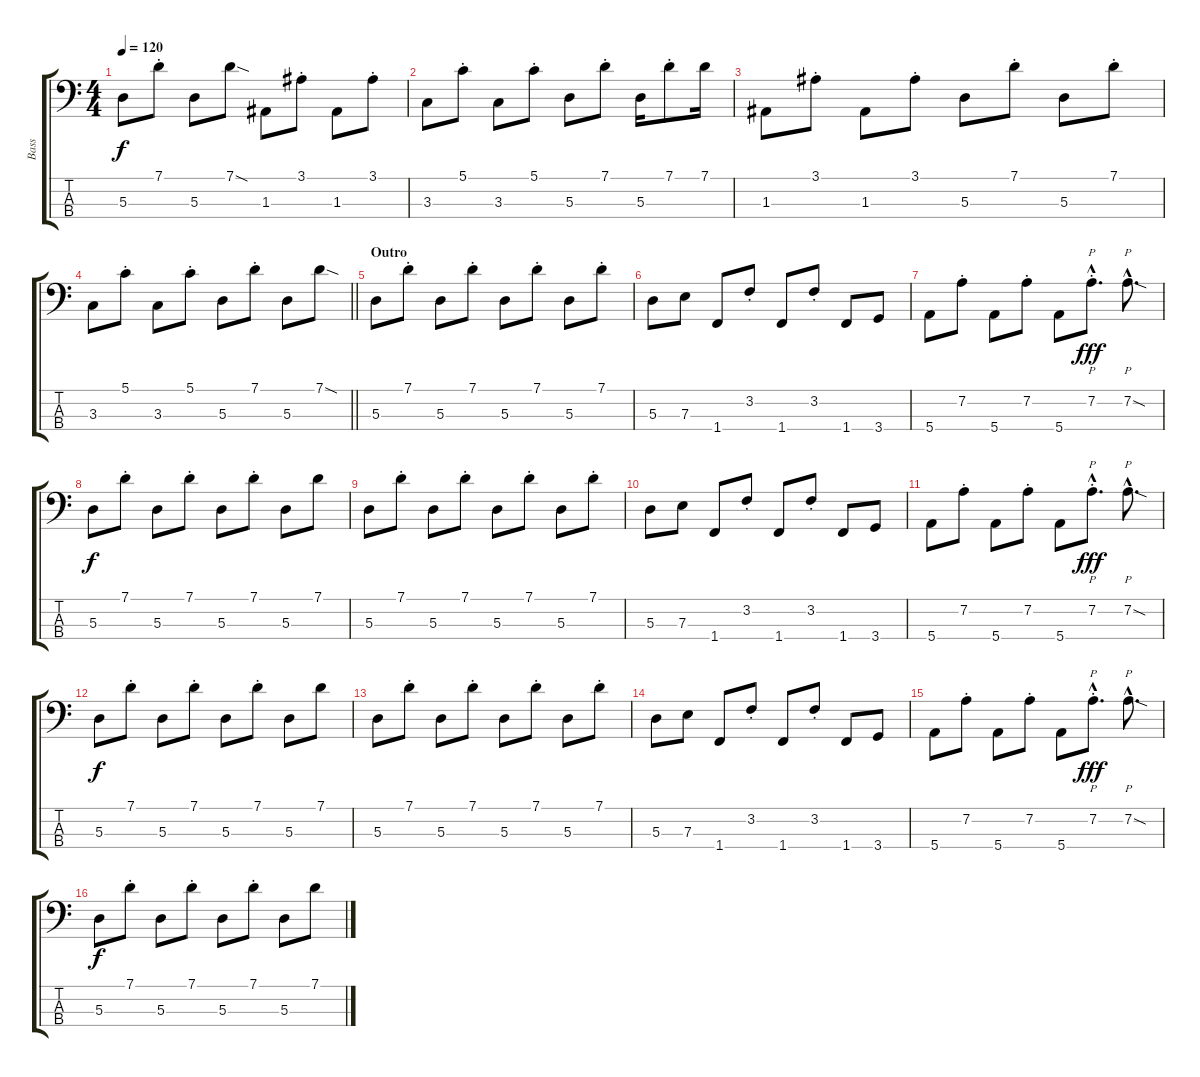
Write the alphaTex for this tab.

\track ("Bass" "Bass") {instrument electricbassfinger}
\staff {score tabs}
\tuning (G2 D2 A1 E1) {hide}
\ts (4 4)
\tempo 120
\clef f4
\ks c
5.3.8{dy f} 7.1{st}.8 5.3.8 7.1{sod}.8 1.3.8 3.1{st}.8 1.3.8 3.1{st}.8 |
3.3.8 5.1{st}.8 3.3.8 5.1{st}.8 5.3.8 7.1{st}.8 5.3.16 7.1{st}.8 7.1.16 |
1.3.8 3.1{st}.8 1.3.8 3.1{st}.8 5.3.8 7.1{st}.8 5.3.8 7.1{st}.8 |
\barLineRight lightlight
3.3.8 5.1{st}.8 3.3.8 5.1{st}.8 5.3.8 7.1{st}.8 5.3.8 7.1{sod}.8 |
\section ("" "Outro")
5.3.8 7.1{st}.8 5.3.8 7.1{st}.8 5.3.8 7.1{st}.8 5.3.8 7.1{st}.8 |
5.3.8 7.3.8 1.4.8 3.2{st}.8 1.4.8 3.2{st}.8 1.4.8 3.4.8 |
5.4.8 7.2{st}.8 5.4.8 7.2{st}.8 5.4.8 7.2{hac st}.8{p d dy fff} 7.2{sod hac}.8{p d} |
5.3.8{dy f} 7.1{st}.8 5.3.8 7.1{st}.8 5.3.8 7.1{st}.8 5.3.8 7.1.8 |
5.3.8 7.1{st}.8 5.3.8 7.1{st}.8 5.3.8 7.1{st}.8 5.3.8 7.1{st}.8 |
5.3.8 7.3.8 1.4.8 3.2{st}.8 1.4.8 3.2{st}.8 1.4.8 3.4.8 |
5.4.8 7.2{st}.8 5.4.8 7.2{st}.8 5.4.8 7.2{hac st}.8{p d dy fff} 7.2{sod hac}.8{p d} |
5.3.8{dy f} 7.1{st}.8 5.3.8 7.1{st}.8 5.3.8 7.1{st}.8 5.3.8 7.1.8 |
5.3.8 7.1{st}.8 5.3.8 7.1{st}.8 5.3.8 7.1{st}.8 5.3.8 7.1{st}.8 |
5.3.8 7.3.8 1.4.8 3.2{st}.8 1.4.8 3.2{st}.8 1.4.8 3.4.8 |
5.4.8 7.2{st}.8 5.4.8 7.2{st}.8 5.4.8 7.2{hac st}.8{p d dy fff} 7.2{sod hac}.8{p d} |
5.3.8{dy f} 7.1{st}.8 5.3.8 7.1{st}.8 5.3.8 7.1{st}.8 5.3.8 7.1.8
